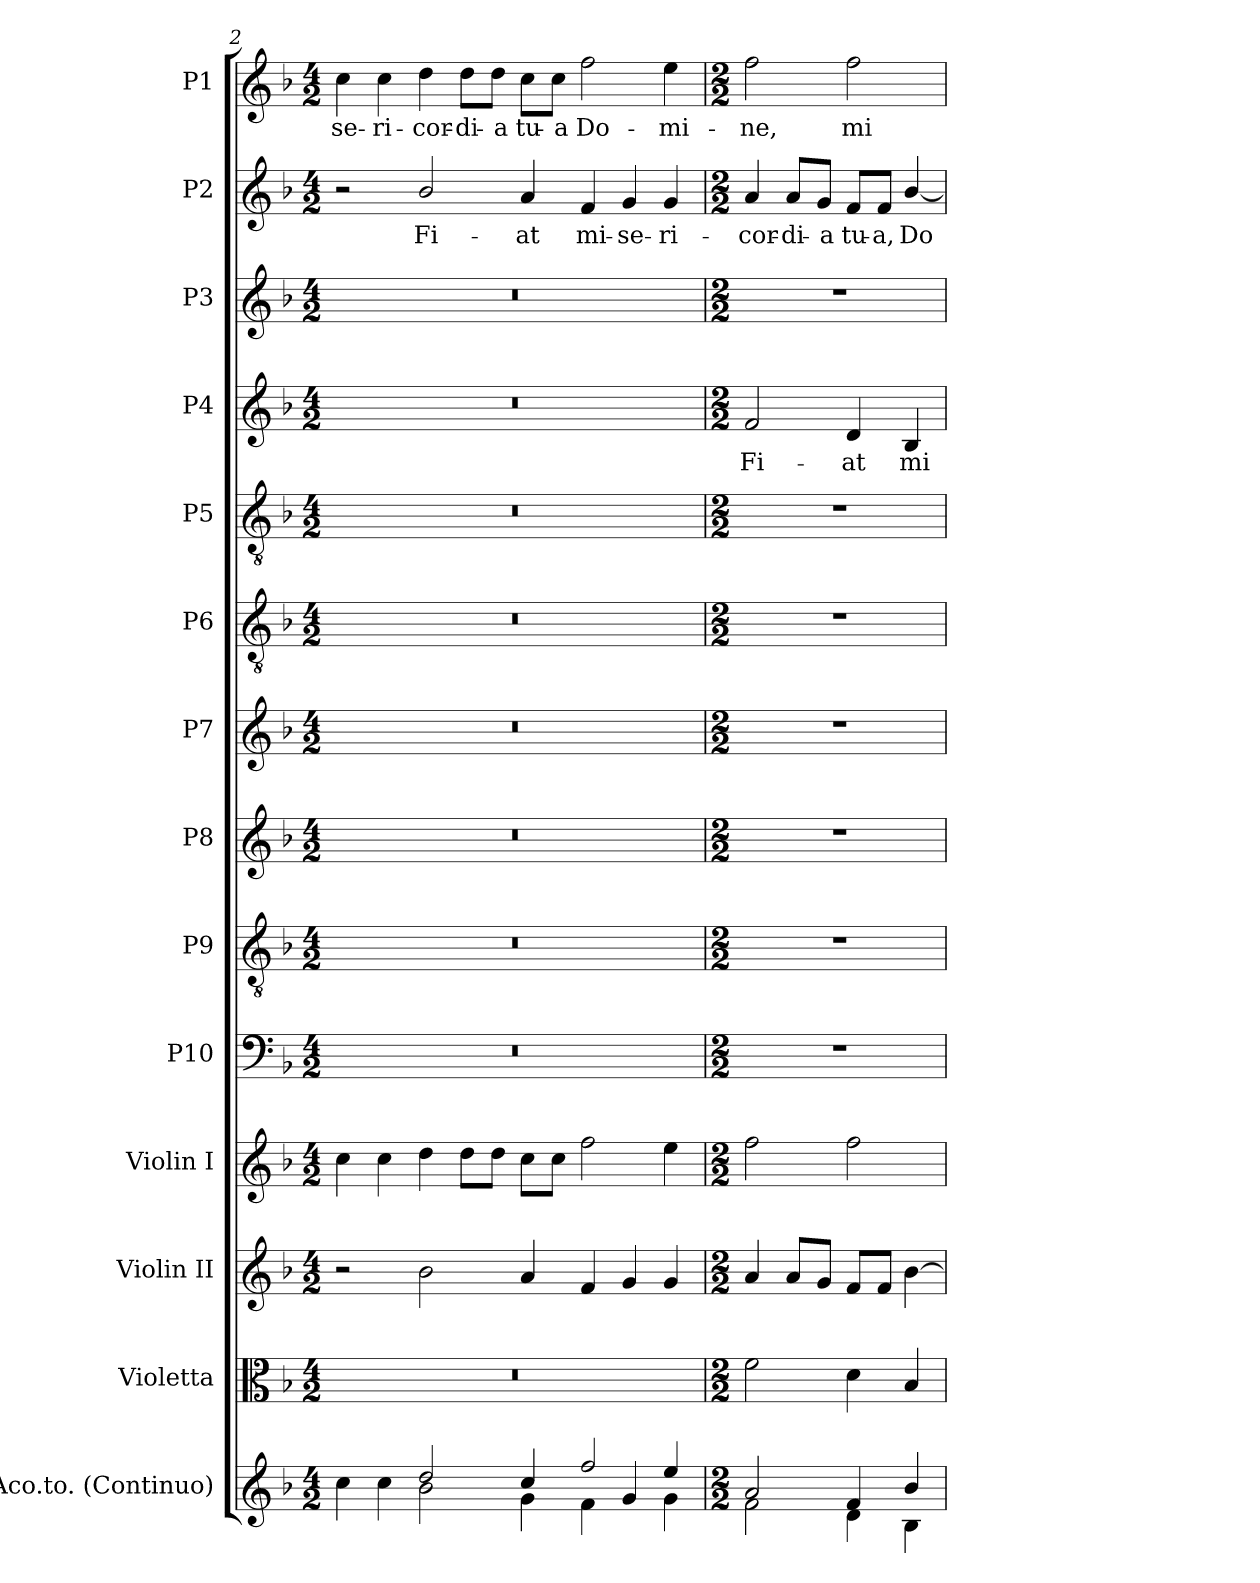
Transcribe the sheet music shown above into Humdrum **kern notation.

**kern	**kern	**kern	**kern	**kern	**kern	**kern	**kern	**kern	**kern	**kern	**text	**kern	**kern	**text	**kern	**text
*part14	*part13	*part12	*part11	*part10	*part9	*part8	*part7	*part6	*part5	*part4	*part4	*part3	*part2	*part2	*part1	*part1
*staff14	*staff13	*staff12	*staff11	*staff10	*staff9	*staff8	*staff7	*staff6	*staff5	*staff4	*staff4	*staff3	*staff2	*staff2	*staff1	*staff1
*I"Aco.to. (Continuo)	*I"Violetta	*I"Violin II	*I"Violin I	*I"P10	*I"P9	*I"P8	*I"P7	*I"P6	*I"P5	*I"P4	*	*I"P3	*I"P2	*	*I"P1	*
*I'Cont.	*I'Vla.	*I'Vln. II	*I'Vln. I	*	*	*	*	*	*	*	*	*	*	*	*	*
*clefG2	*clefC3	*clefG2	*clefG2	*clefF4	*clefGv2	*clefG2	*clefG2	*clefGv2	*clefGv2	*clefG2	*	*clefG2	*clefG2	*	*clefG2	*
*	*	*	*	*	*ITrd7c12	*	*	*ITrd7c12	*ITrd7c12	*	*	*	*	*	*	*
*k[b-]	*k[b-]	*k[b-]	*k[b-]	*k[b-]	*k[b-]	*k[b-]	*k[b-]	*k[b-]	*k[b-]	*k[b-]	*	*k[b-]	*k[b-]	*	*k[b-]	*
*F:	*F:	*F:	*F:	*F:	*F:	*F:	*F:	*F:	*F:	*F:	*	*F:	*F:	*	*F:	*
*M4/2	*M4/2	*M4/2	*M4/2	*M4/2	*M4/2	*M4/2	*M4/2	*M4/2	*M4/2	*M4/2	*	*M4/2	*M4/2	*	*M4/2	*
=2	=2	=2	=2	=2	=2	=2	=2	=2	=2	=2	=2	=2	=2	=2	=2	=2
*^	*	*	*	*	*	*	*	*	*	*	*	*	*	*	*	*
!	!	!LO:N:vis=1	!	!	!LO:N:vis=1	!LO:N:vis=1	!LO:N:vis=1	!LO:N:vis=1	!LO:N:vis=1	!LO:N:vis=1	!LO:N:vis=1	!	!LO:N:vis=1	!	!	!	!
!	!	!	!	!	!	!	!	!	!	!	!	!	!	!	!	!	!LO:LY:b:color=#000000
4cci\	2ryy	0r	2r	4cci\	0r	0r	0r	0r	0r	0r	0r	.	0r	2r	.	4cci\	-se-
!	!	!	!	!	!	!	!	!	!	!	!	!	!	!	!	!	!LO:LY:b:color=#000000
4cci\	.	.	.	4cci\	.	.	.	.	.	.	.	.	.	.	.	4cci\	-ri-
!	!	!	!	!	!	!	!	!	!	!	!	!	!	!	!LO:LY:b:color=#000000	!	!
!	!	!	!	!	!	!	!	!	!	!	!	!	!	!	!	!	!LO:LY:b:color=#000000
2ddi/	2b-i\	.	2b-i\	4ddi\	.	.	.	.	.	.	.	.	.	2b-i/	Fi-	4ddi\	-cor-
!	!	!	!	!	!	!	!	!	!	!	!	!	!	!	!	!	!LO:LY:b:color=#000000
.	.	.	.	8ddi\L	.	.	.	.	.	.	.	.	.	.	.	8ddi\L	-di-
!	!	!	!	!	!	!	!	!	!	!	!	!	!	!	!	!	!LO:LY:b:color=#000000
.	.	.	.	8ddi\J	.	.	.	.	.	.	.	.	.	.	.	8ddi\J	-a
!	!	!	!	!	!	!	!	!	!	!	!	!	!	!	!LO:LY:b:color=#000000	!	!
!	!	!	!	!	!	!	!	!	!	!	!	!	!	!	!	!	!LO:LY:b:color=#000000
4cci/	4gi\	.	4ai/	8cci\L	.	.	.	.	.	.	.	.	.	4ai/	-at	8cci\L	tu-
!	!	!	!	!	!	!	!	!	!	!	!	!	!	!	!	!	!LO:LY:b:color=#000000
.	.	.	.	8cci\J	.	.	.	.	.	.	.	.	.	.	.	8cci\J	-a
!	!	!	!	!	!	!	!	!	!	!	!	!	!	!	!LO:LY:b:color=#000000	!	!
!	!	!	!	!	!	!	!	!	!	!	!	!	!	!	!	!	!LO:LY:b:color=#000000
2ffi/	4fi\	.	4fi/	2ffi\	.	.	.	.	.	.	.	.	.	4fi/	mi-	2ffi\	Do-
!	!	!	!	!	!	!	!	!	!	!	!	!	!	!	!LO:LY:b:color=#000000	!	!
.	4gi/	.	4gi/	.	.	.	.	.	.	.	.	.	.	4gi/	-se-	.	.
!	!	!	!	!	!	!	!	!	!	!	!	!	!	!	!LO:LY:b:color=#000000	!	!
!	!	!	!	!	!	!	!	!	!	!	!	!	!	!	!	!	!LO:LY:b:color=#000000
4eei/	4gi\	.	4gi/	4eei\	.	.	.	.	.	.	.	.	.	4gi/	-ri-	4eei\	-mi-
=3	=3	=3	=3	=3	=3	=3	=3	=3	=3	=3	=3	=3	=3	=3	=3	=3	=3
*M2/2	*	*M2/2	*M2/2	*M2/2	*M2/2	*M2/2	*M2/2	*M2/2	*M2/2	*M2/2	*M2/2	*	*M2/2	*M2/2	*	*M2/2	*
!	!	!	!	!	!	!	!	!	!	!	!	!LO:LY:b:color=#000000	!	!	!	!	!
!	!	!	!	!	!	!	!	!	!	!	!	!	!	!	!LO:LY:b:color=#000000	!	!
!	!	!	!	!	!	!	!	!	!	!	!	!	!	!	!	!	!LO:LY:b:color=#000000
2ai/	2fi\	2fi\	4ai/	2ffi\	1r	1r	1r	1r	1r	1r	2fi/	Fi-	1r	4ai/	-cor-	2ffi\	-ne,
!	!	!	!	!	!	!	!	!	!	!	!	!	!	!	!LO:LY:b:color=#000000	!	!
.	.	.	8ai/L	.	.	.	.	.	.	.	.	.	.	8ai/L	-di-	.	.
!	!	!	!	!	!	!	!	!	!	!	!	!	!	!	!LO:LY:b:color=#000000	!	!
.	.	.	8gi/J	.	.	.	.	.	.	.	.	.	.	8gi/J	-a	.	.
!	!	!	!	!	!	!	!	!	!	!	!	!LO:LY:b:color=#000000	!	!	!	!	!
!	!	!	!	!	!	!	!	!	!	!	!	!	!	!	!LO:LY:b:color=#000000	!	!
!	!	!	!	!	!	!	!	!	!	!	!	!	!	!	!	!	!LO:LY:b:color=#000000
4fi/	4di\	4di\	8fi/L	2ffi\	.	.	.	.	.	.	4di/	-at	.	8fi/L	tu-	2ffi\	mi-
!	!	!	!	!	!	!	!	!	!	!	!	!	!	!	!LO:LY:b:color=#000000	!	!
.	.	.	8fi/J	.	.	.	.	.	.	.	.	.	.	8fi/J	-a,	.	.
!	!	!	!	!	!	!	!	!	!	!	!	!LO:LY:b:color=#000000	!	!	!	!	!
!	!	!	!	!	!	!	!	!	!	!	!	!	!	!	!LO:LY:b:color=#000000	!	!
4b-i/	4B-i\	4B-i/	[4b-i\	.	.	.	.	.	.	.	4B-i/	mi-	.	[4b-i/	Do-	.	.
*v	*v	*	*	*	*	*	*	*	*	*	*	*	*	*	*	*	*
=	=	=	=	=	=	=	=	=	=	=	=	=	=	=	=	=
*-	*-	*-	*-	*-	*-	*-	*-	*-	*-	*-	*-	*-	*-	*-	*-	*-
